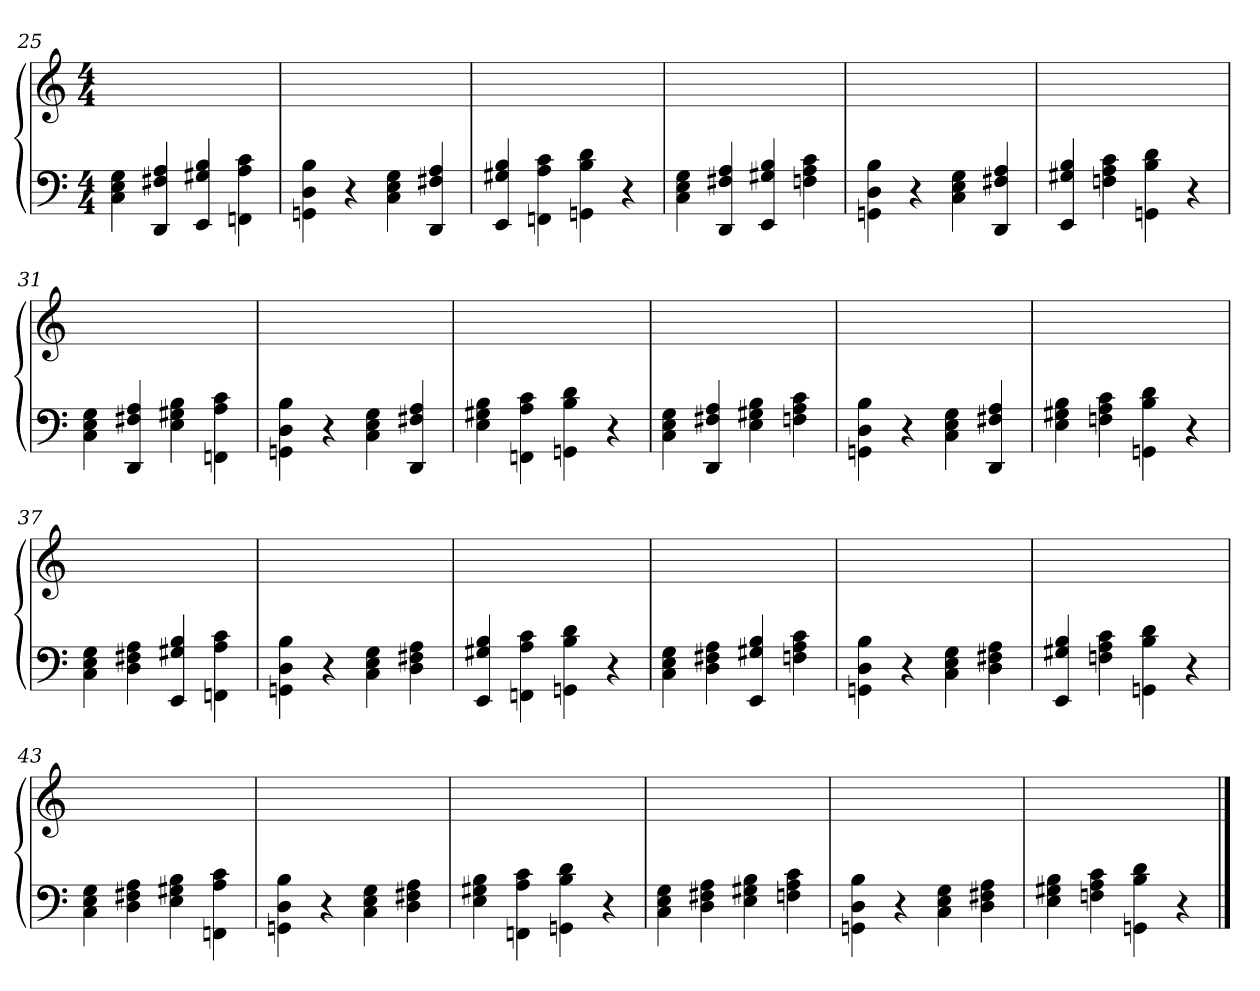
**kern	**kern
*part2	*part1
*staff2	*staff1
*clefF4	*clefG2
*k[]	*k[]
*C:	*C:
*M4/4	*M4/4
=25	=25
4C 4E 4G	1ryy
4DD 4F#X 4A	.
4EE 4G#X 4B	.
4FFn 4A 4c	.
=26	=26
4GGn 4D 4B	1ryy
4r	.
4C 4E 4G	.
4DD 4F#X 4A	.
=27	=27
4EE 4G#X 4B	1ryy
4FFn 4A 4c	.
4GGn 4B 4d	.
4r	.
=28	=28
4C 4E 4G	1ryy
4DD 4F#X 4A	.
4EE 4G#X 4B	.
4Fn 4A 4c	.
=29	=29
4GGn 4D 4B	1ryy
4r	.
4C 4E 4G	.
4DD 4F#X 4A	.
=30	=30
4EE 4G#X 4B	1ryy
4Fn 4A 4c	.
4GGn 4B 4d	.
4r	.
=31	=31
4C 4E 4G	1ryy
4DD 4F#X 4A	.
4E 4G#X 4B	.
4FFn 4A 4c	.
=32	=32
4GGn 4D 4B	1ryy
4r	.
4C 4E 4G	.
4DD 4F#X 4A	.
=33	=33
4E 4G#X 4B	1ryy
4FFn 4A 4c	.
4GGn 4B 4d	.
4r	.
=34	=34
4C 4E 4G	1ryy
4DD 4F#X 4A	.
4E 4G#X 4B	.
4Fn 4A 4c	.
=35	=35
4GGn 4D 4B	1ryy
4r	.
4C 4E 4G	.
4DD 4F#X 4A	.
=36	=36
4E 4G#X 4B	1ryy
4Fn 4A 4c	.
4GGn 4B 4d	.
4r	.
=37	=37
4C 4E 4G	1ryy
4D 4F#X 4A	.
4EE 4G#X 4B	.
4FFn 4A 4c	.
=38	=38
4GGn 4D 4B	1ryy
4r	.
4C 4E 4G	.
4D 4F#X 4A	.
=39	=39
4EE 4G#X 4B	1ryy
4FFn 4A 4c	.
4GGn 4B 4d	.
4r	.
=40	=40
4C 4E 4G	1ryy
4D 4F#X 4A	.
4EE 4G#X 4B	.
4Fn 4A 4c	.
=41	=41
4GGn 4D 4B	1ryy
4r	.
4C 4E 4G	.
4D 4F#X 4A	.
=42	=42
4EE 4G#X 4B	1ryy
4Fn 4A 4c	.
4GGn 4B 4d	.
4r	.
=43	=43
4C 4E 4G	1ryy
4D 4F#X 4A	.
4E 4G#X 4B	.
4FFn 4A 4c	.
=44	=44
4GGn 4D 4B	1ryy
4r	.
4C 4E 4G	.
4D 4F#X 4A	.
=45	=45
4E 4G#X 4B	1ryy
4FFn 4A 4c	.
4GGn 4B 4d	.
4r	.
=46	=46
4C 4E 4G	1ryy
4D 4F#X 4A	.
4E 4G#X 4B	.
4Fn 4A 4c	.
=47	=47
4GGn 4D 4B	1ryy
4r	.
4C 4E 4G	.
4D 4F#X 4A	.
=48	=48
4E 4G#X 4B	1ryy
4Fn 4A 4c	.
4GGn 4B 4d	.
4r	.
==	==
*-	*-
